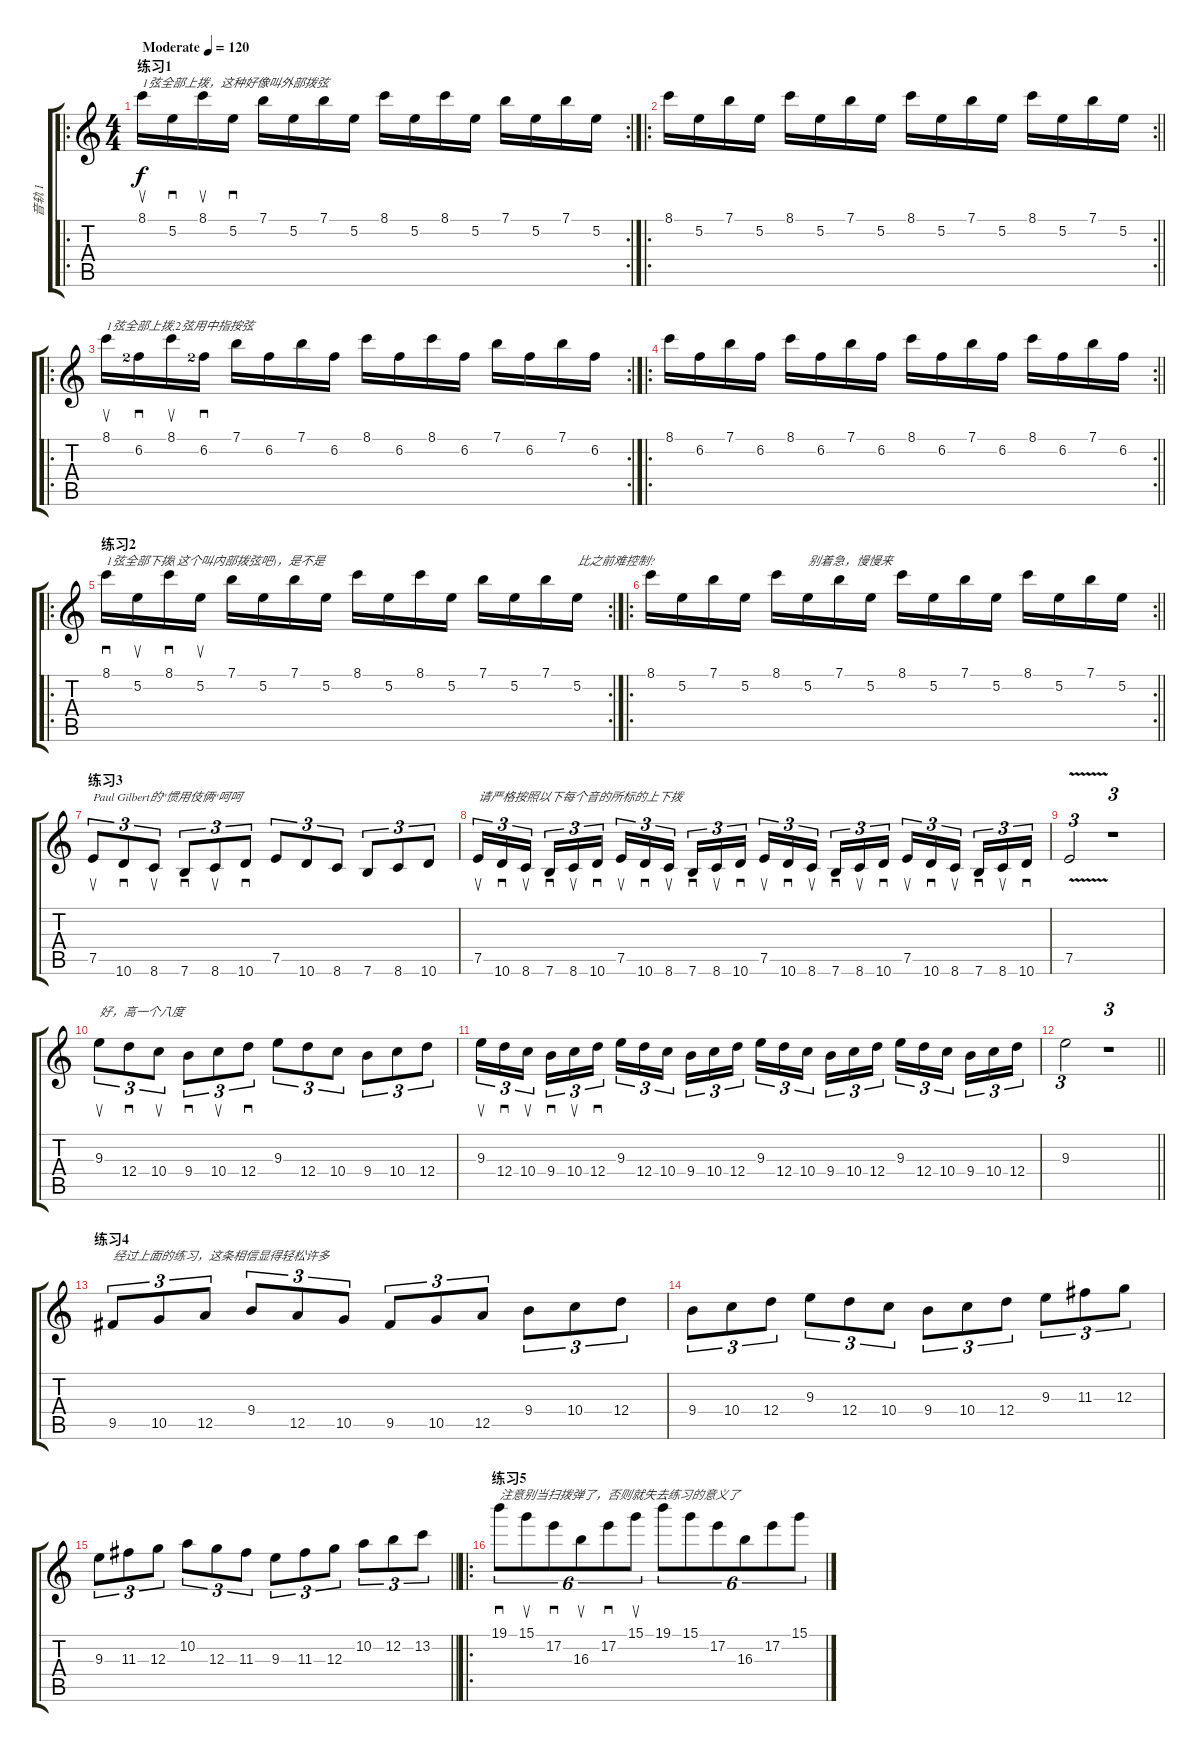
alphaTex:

\track ("音轨 1" "音轨 1") {instrument overdrivenguitar}
\staff {score tabs}
\tuning (E4 B3 G3 D3 A2 E2) {hide}
\ro
\rc 2
\ts (4 4)
\section ("" "练习1")
\tempo (120 "Moderate")
\clef g2
\ks c
8.1.16{su txt "1弦全部上拨，这种好像叫外部拨弦" dy f instrument overdrivenguitar} 5.2.16{sd} 8.1.16{su} 5.2.16{sd} 7.1.16 5.2.16 7.1.16 5.2.16 8.1.16 5.2.16 8.1.16 5.2.16 7.1.16 5.2.16 7.1.16 5.2.16 |
\ro
\rc 2
\barLineRight lightlight
8.1.16 5.2.16 7.1.16 5.2.16 8.1.16 5.2.16 7.1.16 5.2.16 8.1.16 5.2.16 7.1.16 5.2.16 8.1.16 5.2.16 7.1.16 5.2.16 |
\ro
\rc 2
\section ("" "")
8.1.16{su txt "1弦全部上拨,2弦用中指按弦"} 6.2{lf 3}.16{sd} 8.1.16{su} 6.2{lf 3}.16{sd} 7.1.16 6.2.16 7.1.16 6.2.16 8.1.16 6.2.16 8.1.16 6.2.16 7.1.16 6.2.16 7.1.16 6.2.16 |
\ro
\rc 2
\barLineRight lightlight
8.1.16 6.2.16 7.1.16 6.2.16 8.1.16 6.2.16 7.1.16 6.2.16 8.1.16 6.2.16 7.1.16 6.2.16 8.1.16 6.2.16 7.1.16 6.2.16 |
\ro
\rc 2
\section ("" "练习2")
8.1.16{sd txt "1弦全部下拨(这个叫内部拨弦吧)，是不是"} 5.2.16{su} 8.1.16{sd} 5.2.16{su} 7.1.16 5.2.16 7.1.16 5.2.16 8.1.16 5.2.16 8.1.16 5.2.16 7.1.16 5.2.16 7.1.16 5.2.16{txt "比之前难控制?"} |
\ro
\rc 2
\barLineRight lightlight
8.1.16 5.2.16 7.1.16 5.2.16 8.1.16 5.2.16{txt "别着急，慢慢来"} 7.1.16 5.2.16 8.1.16 5.2.16 7.1.16 5.2.16 8.1.16 5.2.16 7.1.16 5.2.16 |
\section ("" "练习3")
7.5.8{su tu (3 2) txt "Paul Gilbert的\"惯用伎俩\"呵呵"} 10.6.8{sd tu (3 2)} 8.6.8{su tu (3 2)} 7.6.8{sd tu (3 2)} 8.6.8{su tu (3 2)} 10.6.8{sd tu (3 2)} 7.5.8{tu (3 2)} 10.6.8{tu (3 2)} 8.6.8{tu (3 2)} 7.6.8{tu (3 2)} 8.6.8{tu (3 2)} 10.6.8{tu (3 2)} |
7.5.16{su tu (3 2) txt "请严格按照以下每个音的所标的上下拨"} 10.6.16{sd tu (3 2)} 8.6.16{su tu (3 2) beam splitsecondary} 7.6.16{sd tu (3 2)} 8.6.16{su tu (3 2)} 10.6.16{sd tu (3 2)} 7.5.16{su tu (3 2)} 10.6.16{sd tu (3 2)} 8.6.16{su tu (3 2) beam splitsecondary} 7.6.16{sd tu (3 2)} 8.6.16{su tu (3 2)} 10.6.16{sd tu (3 2)} 7.5.16{su tu (3 2)} 10.6.16{sd tu (3 2)} 8.6.16{su tu (3 2) beam splitsecondary} 7.6.16{sd tu (3 2)} 8.6.16{su tu (3 2)} 10.6.16{sd tu (3 2)} 7.5.16{su tu (3 2)} 10.6.16{sd tu (3 2)} 8.6.16{su tu (3 2) beam splitsecondary} 7.6.16{sd tu (3 2)} 8.6.16{su tu (3 2)} 10.6.16{sd tu (3 2)} |
7.5{v}.2{tu (3 2)} r.1{tu (3 2)} |
9.3.8{su tu (3 2) txt "好，高一个八度"} 12.4.8{sd tu (3 2)} 10.4.8{su tu (3 2)} 9.4.8{sd tu (3 2)} 10.4.8{su tu (3 2)} 12.4.8{sd tu (3 2)} 9.3.8{tu (3 2)} 12.4.8{tu (3 2)} 10.4.8{tu (3 2)} 9.4.8{tu (3 2)} 10.4.8{tu (3 2)} 12.4.8{tu (3 2)} |
9.3.16{su tu (3 2)} 12.4.16{sd tu (3 2)} 10.4.16{su tu (3 2) beam splitsecondary} 9.4.16{sd tu (3 2)} 10.4.16{su tu (3 2)} 12.4.16{sd tu (3 2)} 9.3.16{tu (3 2)} 12.4.16{tu (3 2)} 10.4.16{tu (3 2) beam splitsecondary} 9.4.16{tu (3 2)} 10.4.16{tu (3 2)} 12.4.16{tu (3 2)} 9.3.16{tu (3 2)} 12.4.16{tu (3 2)} 10.4.16{tu (3 2) beam splitsecondary} 9.4.16{tu (3 2)} 10.4.16{tu (3 2)} 12.4.16{tu (3 2)} 9.3.16{tu (3 2)} 12.4.16{tu (3 2)} 10.4.16{tu (3 2) beam splitsecondary} 9.4.16{tu (3 2)} 10.4.16{tu (3 2)} 12.4.16{tu (3 2)} |
\barLineRight lightlight
9.3.2{tu (3 2)} r.1{tu (3 2)} |
\section ("" "练习4")
9.5.8{tu (3 2) txt "经过上面的练习，这条相信显得轻松许多"} 10.5.8{tu (3 2)} 12.5.8{tu (3 2)} 9.4.8{tu (3 2)} 12.5.8{tu (3 2)} 10.5.8{tu (3 2)} 9.5.8{tu (3 2)} 10.5.8{tu (3 2)} 12.5.8{tu (3 2)} 9.4.8{tu (3 2)} 10.4.8{tu (3 2)} 12.4.8{tu (3 2)} |
9.4.8{tu (3 2)} 10.4.8{tu (3 2)} 12.4.8{tu (3 2)} 9.3.8{tu (3 2)} 12.4.8{tu (3 2)} 10.4.8{tu (3 2)} 9.4.8{tu (3 2)} 10.4.8{tu (3 2)} 12.4.8{tu (3 2)} 9.3.8{tu (3 2)} 11.3.8{tu (3 2)} 12.3.8{tu (3 2)} |
\barLineRight lightlight
9.3.8{tu (3 2)} 11.3.8{tu (3 2)} 12.3.8{tu (3 2)} 10.2.8{tu (3 2)} 12.3.8{tu (3 2)} 11.3.8{tu (3 2)} 9.3.8{tu (3 2)} 11.3.8{tu (3 2)} 12.3.8{tu (3 2)} 10.2.8{tu (3 2)} 12.2.8{tu (3 2)} 13.2.8{tu (3 2)} |
\ro
\section ("" "练习5")
19.1.8{sd tu (6 4) txt "注意别当扫拨弹了，否则就失去练习的意义了"} 15.1.8{su tu (6 4)} 17.2.8{sd tu (6 4)} 16.3.8{su tu (6 4)} 17.2.8{sd tu (6 4)} 15.1.8{su tu (6 4)} 19.1.8{tu (6 4)} 15.1.8{tu (6 4)} 17.2.8{tu (6 4)} 16.3.8{tu (6 4)} 17.2.8{tu (6 4)} 15.1.8{tu (6 4)}
